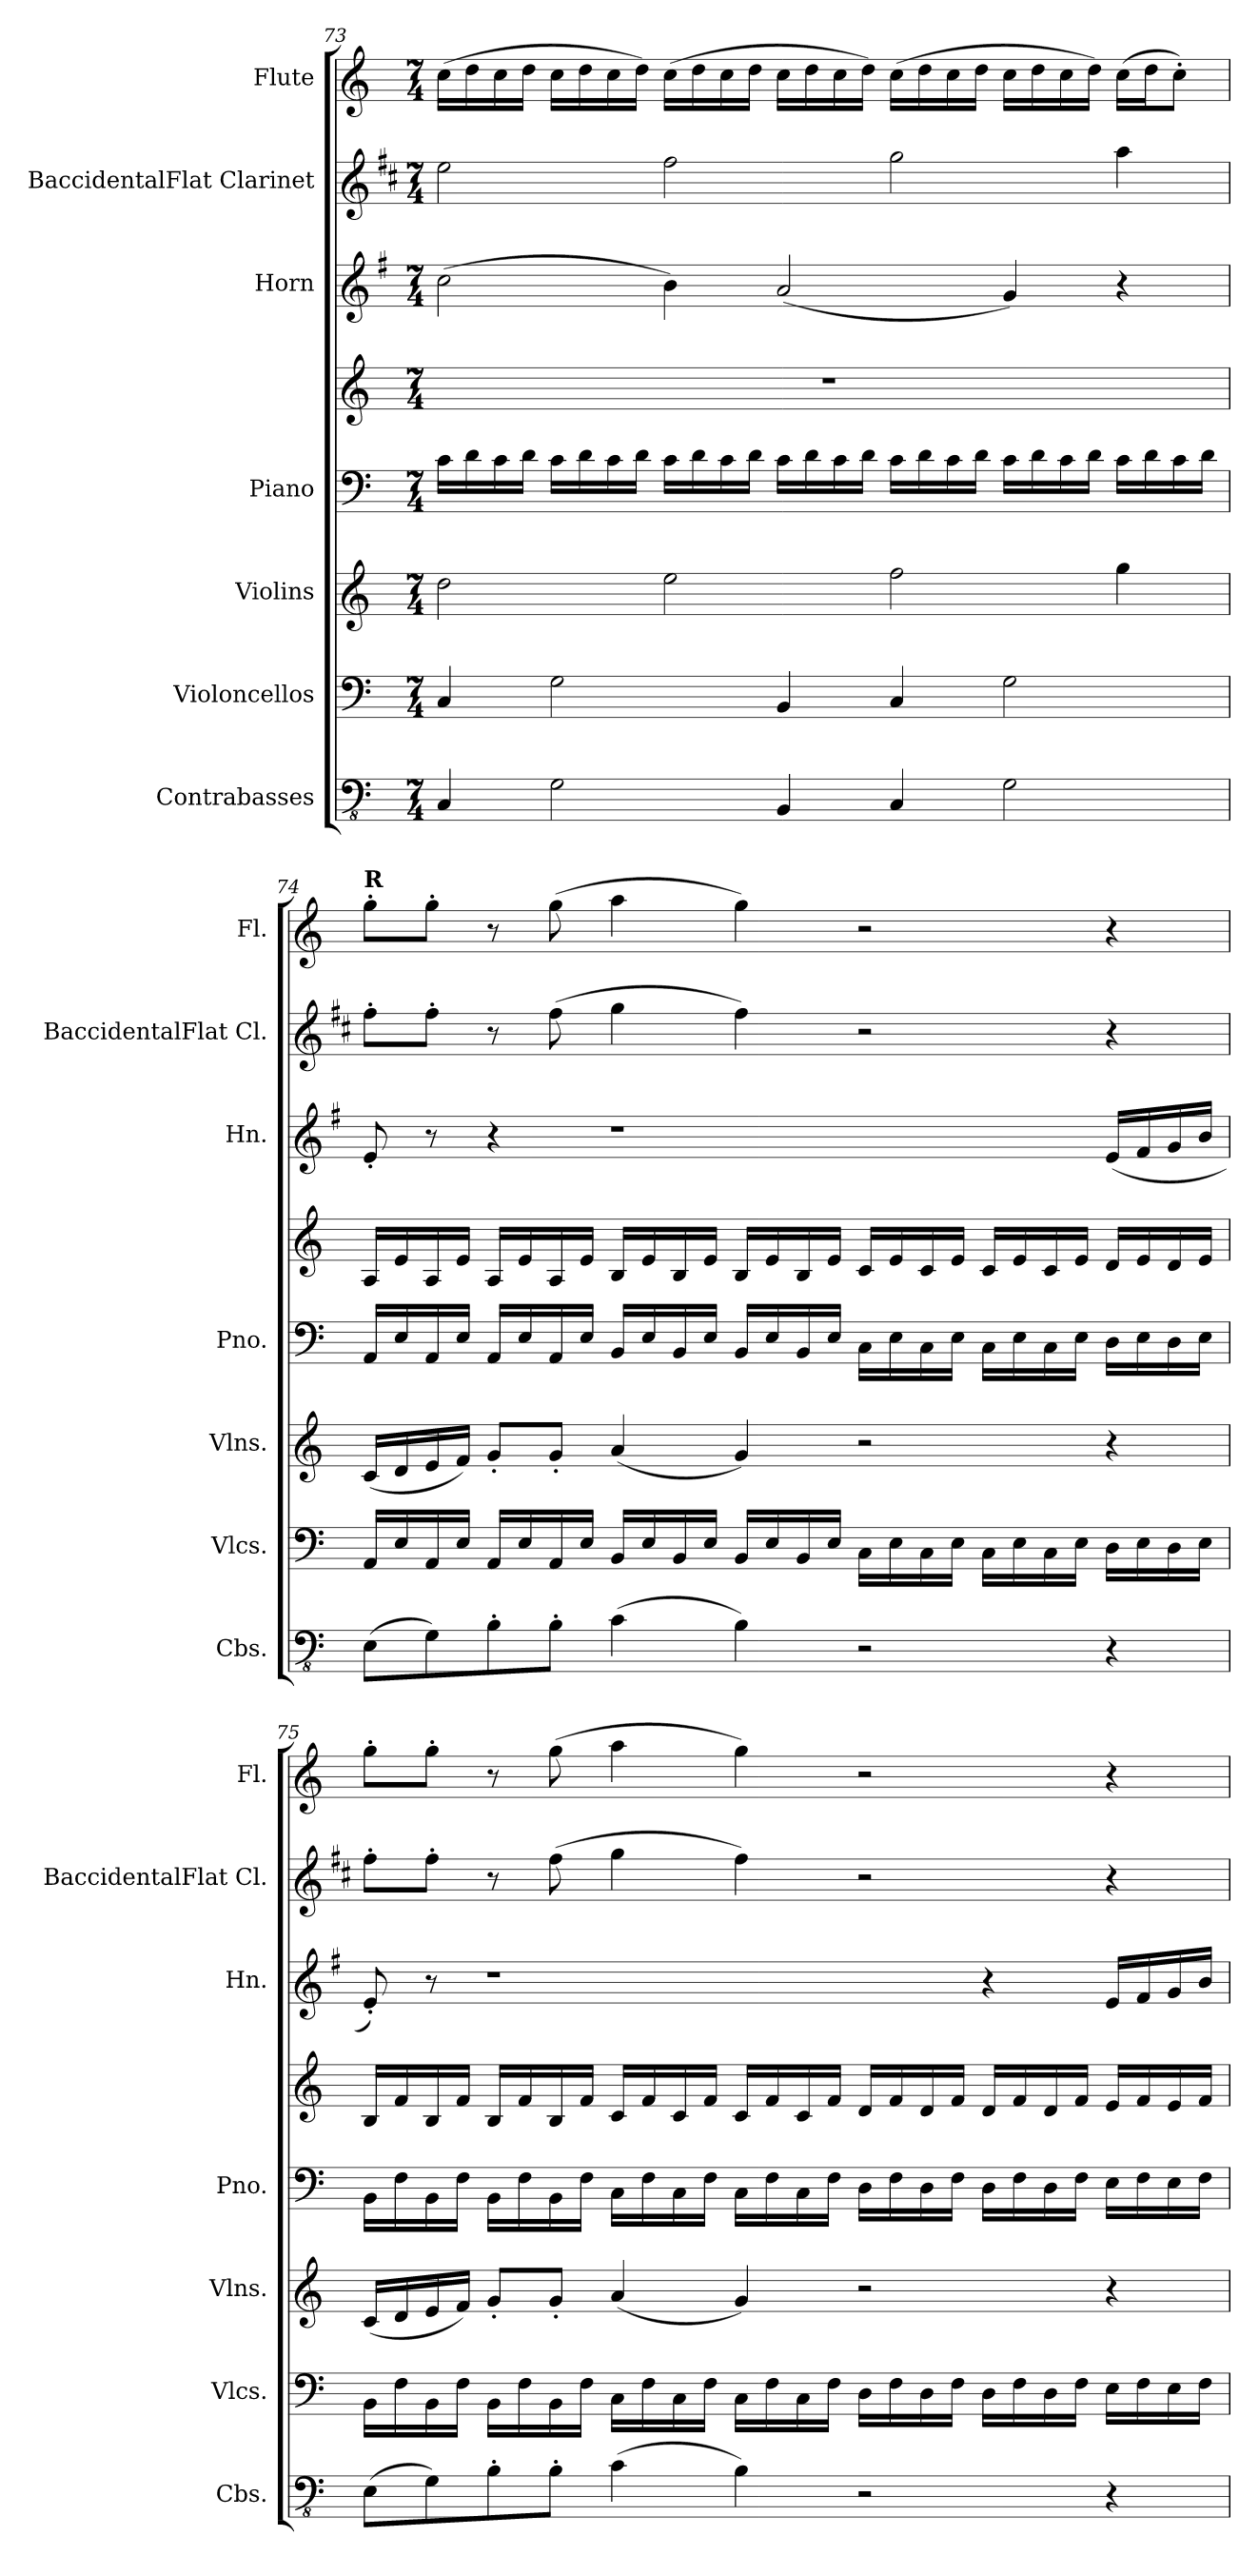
**kern	**kern	**kern	**kern	**kern	**kern	**kern	**kern
*part7	*part6	*part5	*part4	*part4	*part3	*part2	*part1
*staff8	*staff7	*staff6	*staff5	*staff4	*staff3	*staff2	*staff1
*I"Contrabasses	*I"Violoncellos	*I"Violins	*I"Piano	*	*I"Horn	*I"BaccidentalFlat Clarinet	*I"Flute
*I'Cbs.	*I'Vlcs.	*I'Vlns.	*I'Pno.	*	*I'Hn.	*I'BaccidentalFlat Cl.	*I'Fl.
!!LO:PB:g=z
*clefFv4	*clefF4	*clefG2	*clefF4	*clefG2	*clefG2	*clefG2	*clefG2
*	*	*	*	*	*ITrd4c7	*ITrd1c2	*
*k[]	*k[]	*k[]	*k[]	*k[]	*k[]	*k[]	*k[]
*M7/4	*M7/4	*M7/4	*M7/4	*M7/4	*M7/4	*M7/4	*M7/4
=73	=73	=73	=73	=73	=73	=73	=73
4CC/	4C/	2dd\	16c\LL	1..r	(2f\	2dd\	(16cc\LL
.	.	.	16d\	.	.	.	16dd\
.	.	.	16c\	.	.	.	16cc\
.	.	.	16d\JJ	.	.	.	16dd\JJ
2GG\	2G\	.	16c\LL	.	.	.	16cc\LL
.	.	.	16d\	.	.	.	16dd\
.	.	.	16c\	.	.	.	16cc\
.	.	.	16d\JJ	.	.	.	16dd\JJ)
.	.	2ee\	16c\LL	.	4e\)	2ee\	(16cc\LL
.	.	.	16d\	.	.	.	16dd\
.	.	.	16c\	.	.	.	16cc\
.	.	.	16d\JJ	.	.	.	16dd\JJ
4BBB/	4BB/	.	16c\LL	.	(2d/	.	16cc\LL
.	.	.	16d\	.	.	.	16dd\
.	.	.	16c\	.	.	.	16cc\
.	.	.	16d\JJ	.	.	.	16dd\JJ)
4CC/	4C/	2ff\	16c\LL	.	.	2ff\	(16cc\LL
.	.	.	16d\	.	.	.	16dd\
.	.	.	16c\	.	.	.	16cc\
.	.	.	16d\JJ	.	.	.	16dd\JJ
2GG\	2G\	.	16c\LL	.	4c/)	.	16cc\LL
.	.	.	16d\	.	.	.	16dd\
.	.	.	16c\	.	.	.	16cc\
.	.	.	16d\JJ	.	.	.	16dd\JJ)
.	.	4gg\	16c\LL	.	4r	4gg\	(16cc\LL
.	.	.	16d\	.	.	.	16dd\J
.	.	.	16c\	.	.	.	8cc'\J)
.	.	.	16d\JJ	.	.	.	.
!!LO:LB:g=z
=74	=74	=74	=74	=74	=74	=74	=74
!	!	!	!	!	!	!	!LO:TX:a:B:t=R
(8EE\L	16AA/LL	(16c/LL	16AA/LL	16A/LL	8A'/	8ee'\L	8gg'\L
.	16E/	16d/	16E/	16e/	.	.	.
8GG\)	16AA/	16e/	16AA/	16A/	8r	8ee'\J	8gg'\J
.	16E/JJ	16f/JJ)	16E/JJ	16e/JJ	.	.	.
8BB'\	16AA/LL	8g'/L	16AA/LL	16A/LL	4r	8r	8r
.	16E/	.	16E/	16e/	.	.	.
8BB'\J	16AA/	8g'/J	16AA/	16A/	.	(8ee\	(8gg\
.	16E/JJ	.	16E/JJ	16e/JJ	.	.	.
(4C\	16BB/LL	(4a/	16BB/LL	16B/LL	1r	4ff\	4aa\
.	16E/	.	16E/	16e/	.	.	.
.	16BB/	.	16BB/	16B/	.	.	.
.	16E/JJ	.	16E/JJ	16e/JJ	.	.	.
4BB\)	16BB/LL	4g/)	16BB/LL	16B/LL	.	4ee\)	4gg\)
.	16E/	.	16E/	16e/	.	.	.
.	16BB/	.	16BB/	16B/	.	.	.
.	16E/JJ	.	16E/JJ	16e/JJ	.	.	.
2r	16C\LL	2r	16C\LL	16c/LL	.	2r	2r
.	16E\	.	16E\	16e/	.	.	.
.	16C\	.	16C\	16c/	.	.	.
.	16E\JJ	.	16E\JJ	16e/JJ	.	.	.
.	16C\LL	.	16C\LL	16c/LL	.	.	.
.	16E\	.	16E\	16e/	.	.	.
.	16C\	.	16C\	16c/	.	.	.
.	16E\JJ	.	16E\JJ	16e/JJ	.	.	.
4r	16D\LL	4r	16D\LL	16d/LL	(16A/LL	4r	4r
.	16E\	.	16E\	16e/	16B/	.	.
.	16D\	.	16D\	16d/	16c/	.	.
.	16E\JJ	.	16E\JJ	16e/JJ	16e/JJ	.	.
=75	=75	=75	=75	=75	=75	=75	=75
(8EE\L	16BB\LL	(16c/LL	16BB\LL	16B/LL	8A'/)	8ee'\L	8gg'\L
.	16F\	16d/	16F\	16f/	.	.	.
8GG\)	16BB\	16e/	16BB\	16B/	8r	8ee'\J	8gg'\J
.	16F\JJ	16f/JJ)	16F\JJ	16f/JJ	.	.	.
8BB'\	16BB\LL	8g'/L	16BB\LL	16B/LL	1r	8r	8r
.	16F\	.	16F\	16f/	.	.	.
8BB'\J	16BB\	8g'/J	16BB\	16B/	.	(8ee\	(8gg\
.	16F\JJ	.	16F\JJ	16f/JJ	.	.	.
(4C\	16C\LL	(4a/	16C\LL	16c/LL	.	4ff\	4aa\
.	16F\	.	16F\	16f/	.	.	.
.	16C\	.	16C\	16c/	.	.	.
.	16F\JJ	.	16F\JJ	16f/JJ	.	.	.
4BB\)	16C\LL	4g/)	16C\LL	16c/LL	.	4ee\)	4gg\)
.	16F\	.	16F\	16f/	.	.	.
.	16C\	.	16C\	16c/	.	.	.
.	16F\JJ	.	16F\JJ	16f/JJ	.	.	.
2r	16D\LL	2r	16D\LL	16d/LL	.	2r	2r
.	16F\	.	16F\	16f/	.	.	.
.	16D\	.	16D\	16d/	.	.	.
.	16F\JJ	.	16F\JJ	16f/JJ	.	.	.
.	16D\LL	.	16D\LL	16d/LL	4r	.	.
.	16F\	.	16F\	16f/	.	.	.
.	16D\	.	16D\	16d/	.	.	.
.	16F\JJ	.	16F\JJ	16f/JJ	.	.	.
4r	16E\LL	4r	16E\LL	16e/LL	16A/LL	4r	4r
.	16F\	.	16F\	16f/	16B/	.	.
.	16E\	.	16E\	16e/	16c/	.	.
.	16F\JJ	.	16F\JJ	16f/JJ	16e/JJ	.	.
=	=	=	=	=	=	=	=
*-	*-	*-	*-	*-	*-	*-	*-
